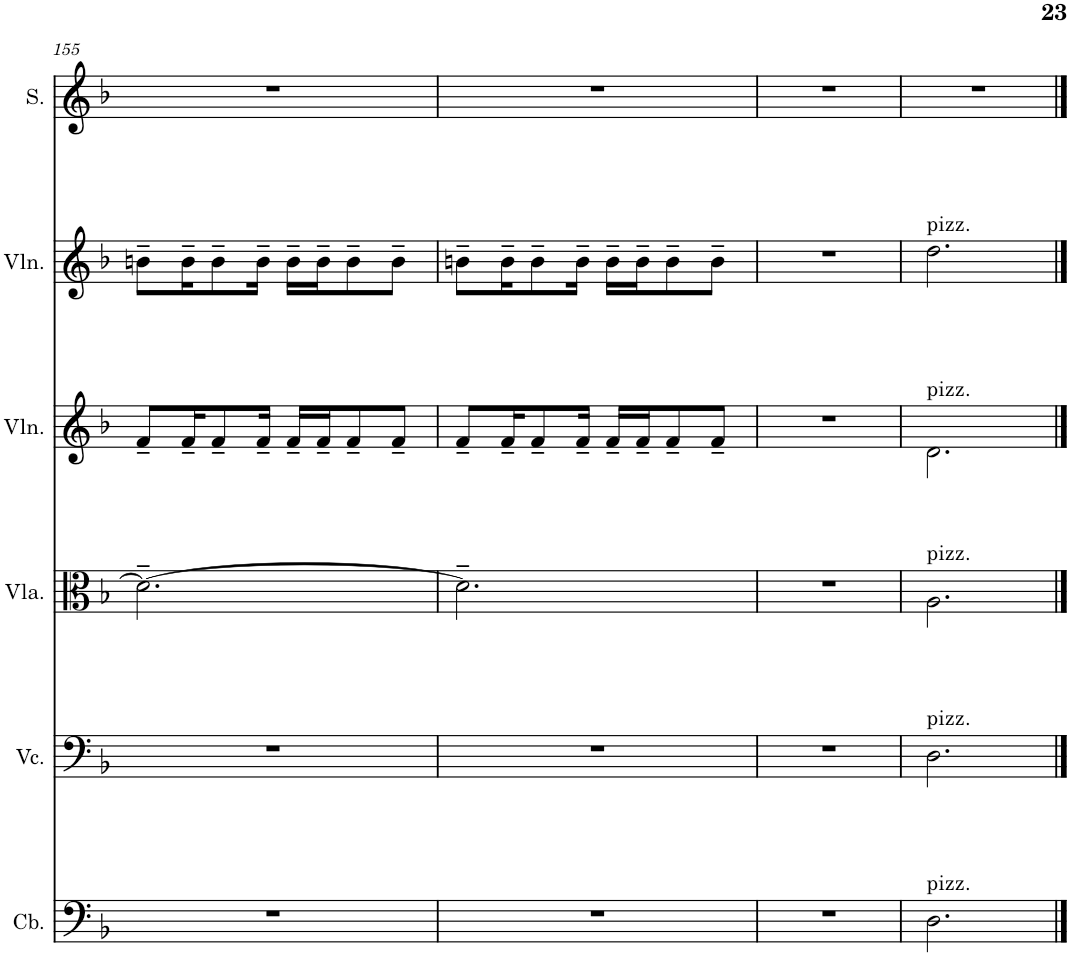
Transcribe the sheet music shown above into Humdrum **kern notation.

**kern	**kern	**kern	**kern	**kern	**kern
*part6	*part5	*part4	*part3	*part2	*part1
*staff6	*staff5	*staff4	*staff3	*staff2	*staff1
*I"低音提琴	*I"大提琴	*I"中提琴	*I"小提琴	*I"小提琴	*I"女高音
!!LO:PB:g=z
*clefF4	*clefF4	*clefC3	*clefG2	*clefG2	*clefX
*Trd7c12	*	*	*	*	*
*k[b-]	*k[b-]	*k[b-]	*k[b-]	*k[b-]	*k[b-]
*M6/8	*M6/8	*M6/8	*M6/8	*M6/8	*M6/8
=155	=155	=155	=155	=155	=155
2.r	2.r	2.d~\_	8f~/L	8bn~\L	2.r
.	.	.	16f~/K	16b~\K	.
.	.	.	8f~/	8b~\	.
.	.	.	16f~/Jk	16b~\Jk	.
.	.	.	16f~/LL	16b~\LL	.
.	.	.	16f~/J	16b~\J	.
.	.	.	8f~/	8b~\	.
.	.	.	8f~/J	8b~\J	.
=156	=156	=156	=156	=156	=156
2.r	2.r	2.d~\]	8f~/L	8bn~\L	2.r
.	.	.	16f~/K	16b~\K	.
.	.	.	8f~/	8b~\	.
.	.	.	16f~/Jk	16b~\Jk	.
.	.	.	16f~/LL	16b~\LL	.
.	.	.	16f~/J	16b~\J	.
.	.	.	8f~/	8b~\	.
.	.	.	8f~/J	8b~\J	.
=157	=157	=157	=157	=157	=157
2.r	2.r	2.r	2.r	2.r	2.r
=158	=158	=158	=158	=158	=158
!	!	!	!	!LO:TX:a:t=pizz.	!
!	!	!	!LO:TX:a:t=pizz.	!	!
!	!	!LO:TX:a:t=pizz.	!	!	!
!	!LO:TX:a:t=pizz.	!	!	!	!
!LO:TX:a:t=pizz.	!	!	!	!	!
2.D\	2.D\	2.A\	2.d\	2.dd\	2.r
==	==	==	==	==	==
*-	*-	*-	*-	*-	*-
